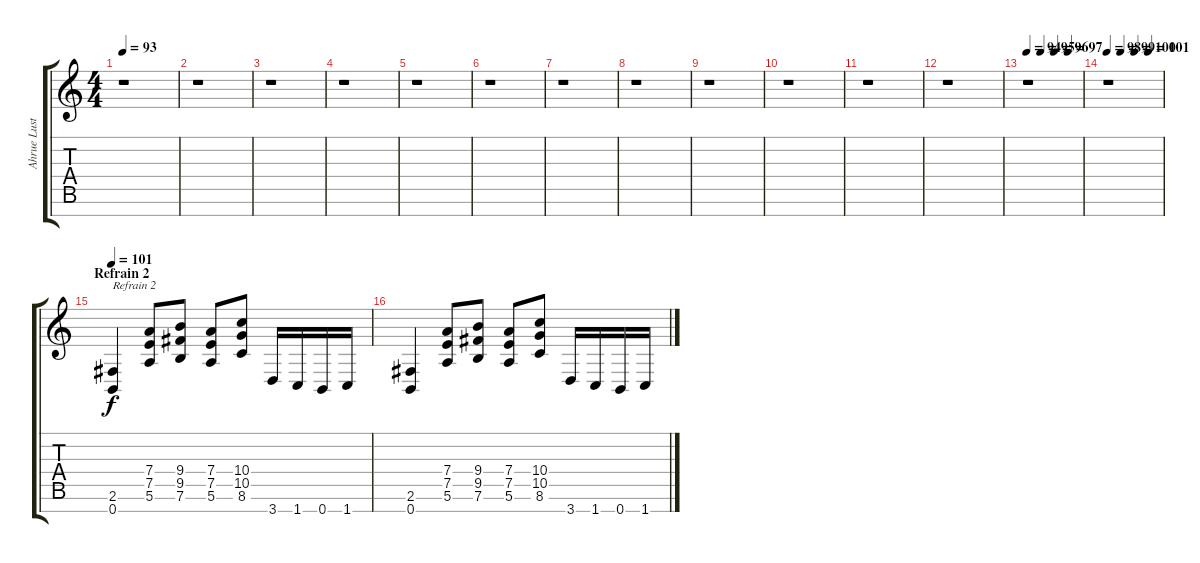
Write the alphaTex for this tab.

\track ("Ahrue Luster" "Ahrue Lust") {instrument overdrivenguitar}
\staff {score tabs}
\tuning (E4 B3 G3 D3 A2 E2 B1) {hide}
\ts (4 4)
\tempo 93
\clef g2
\ks c
r.1{dy f} |
r.1 |
r.1 |
r.1 |
r.1 |
r.1 |
r.1 |
r.1 |
r.1 |
r.1 |
r.1 |
r.1 |
\tempo 94
\tempo (95 0.25)
\tempo (96 0.5)
\tempo (97 0.75)
r.1 |
\tempo 98
\tempo (99 0.25)
\tempo (100 0.5)
\tempo (101 0.75)
r.1 |
\section ("" "Refrain 2")
\tempo 101
(2.6 0.7).4{txt "Refrain 2"} (7.4 7.5 5.6).8 (9.4 9.5 7.6).8 (7.4 7.5 5.6).8 (10.4 10.5 8.6).8 3.7.16 1.7.16 0.7.16 1.7.16 |
(2.6 0.7).4 (7.4 7.5 5.6).8 (9.4 9.5 7.6).8 (7.4 7.5 5.6).8 (10.4 10.5 8.6).8 3.7.16 1.7.16 0.7.16 1.7.16
